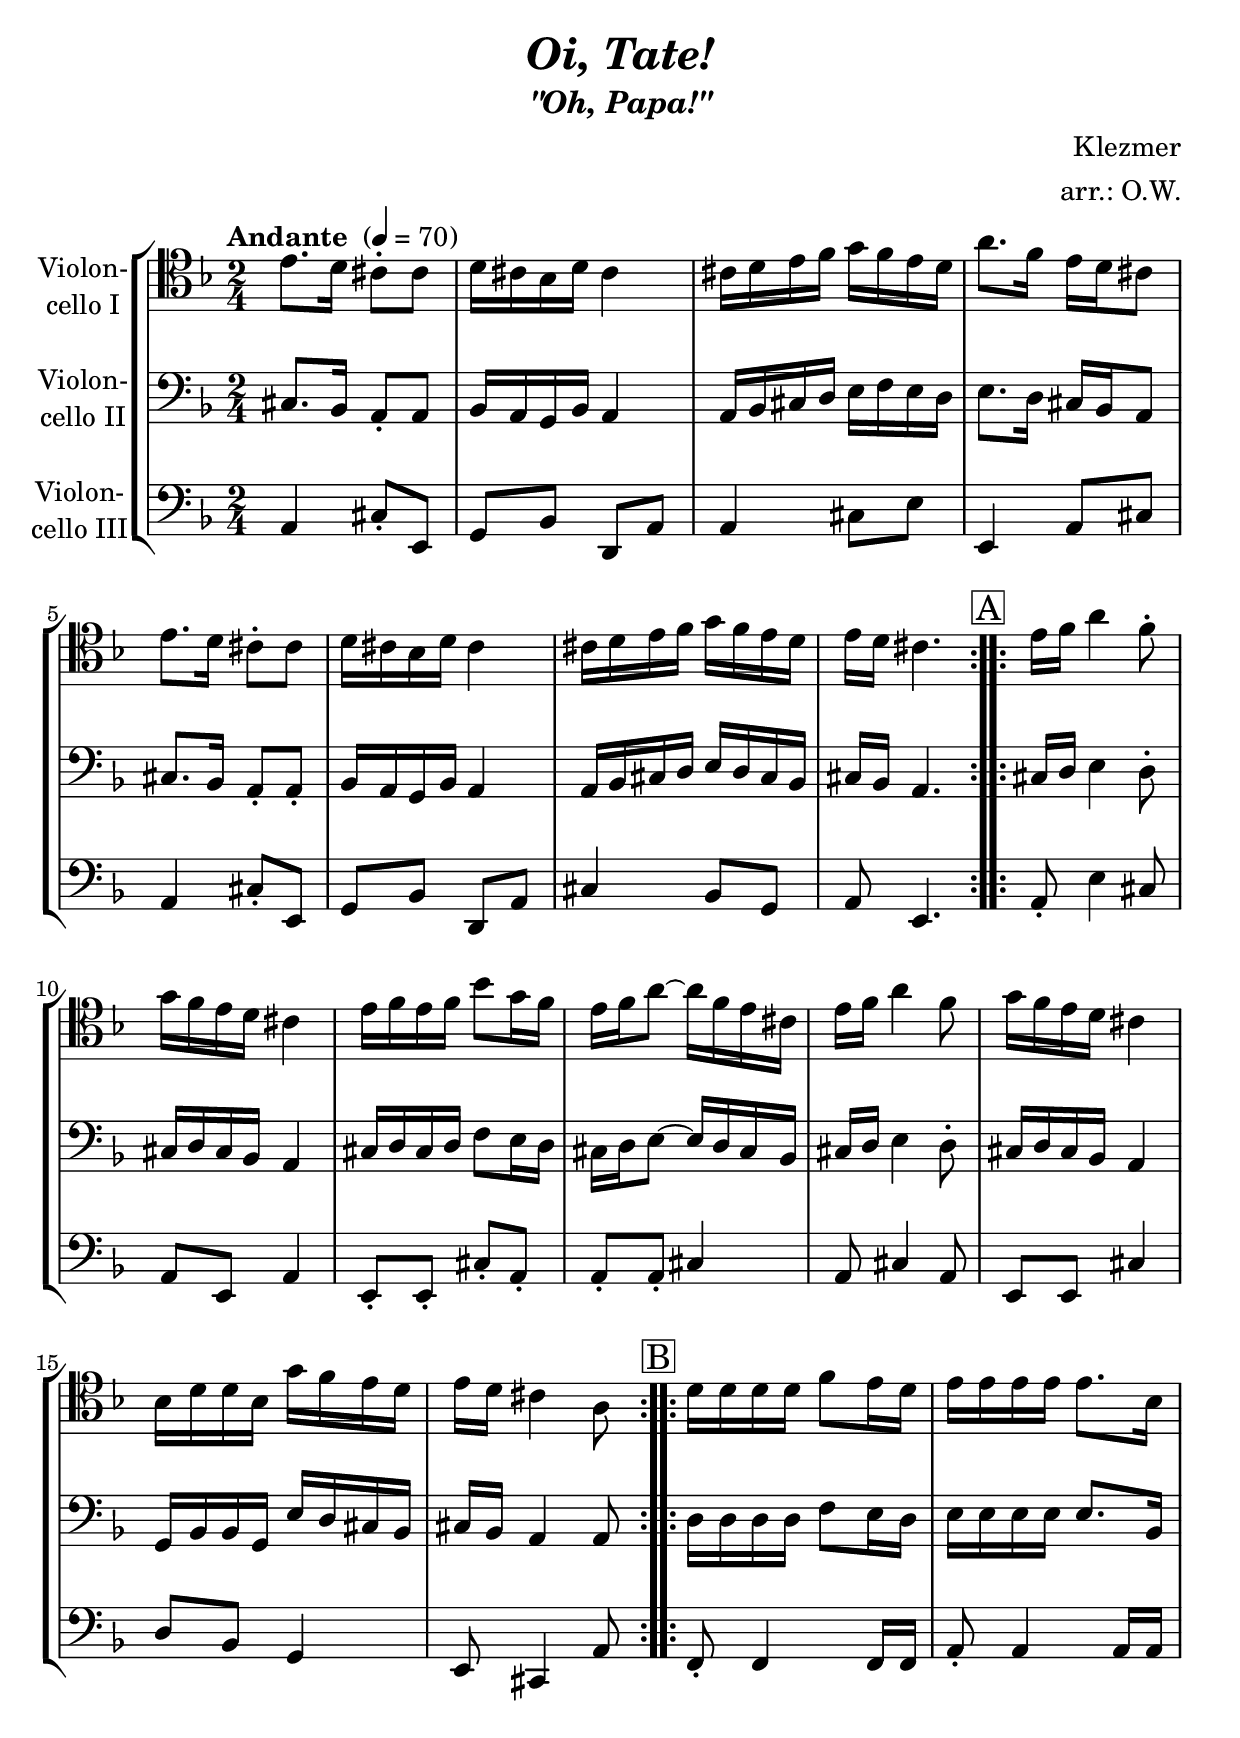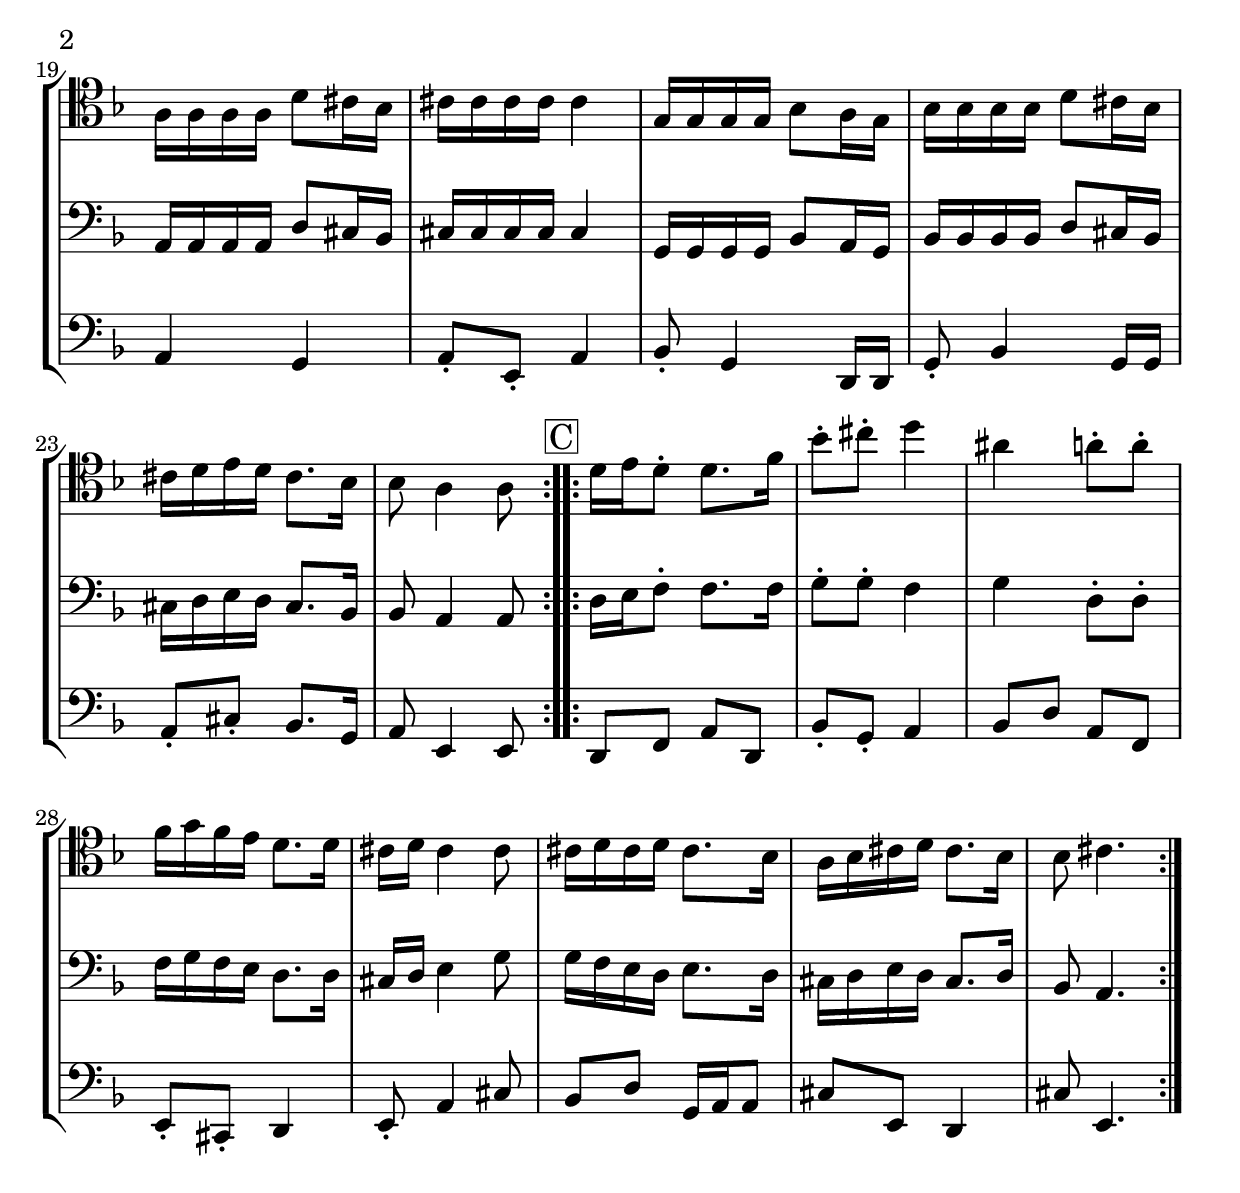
\version "2.18.2"
\include "deutsch.ly"
  
#(set-global-staff-size 24)

\header {
  title     = \markup \bold \italic "Oi, Tate!"
  subtitle     = \markup \bold \italic "\"Oh, Papa!\""
  composer  = "Klezmer"
  arranger  = "arr.: O.W."
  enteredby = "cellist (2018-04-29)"
%  piece     = ""
}

voiceconsts = {
  \key f \major
  \time 2/4
  \clef "bass"
%  \numericTimeSignature
  \compressFullBarRests
  % Set default beaming for all staves
  \set Timing.beamExceptions = #'()
  \set Timing.baseMoment     = #(ly:make-moment 1 4)
  \set Timing.beatStructure  = #'(1 1 1)
  \tempo "Andante " 4=70
}

micl = "clarinet"
mifl = "flute"
miob = "oboe"
mifh = "french horn"
misx = "tenor sax"
mist = "string ensemble 1"
miba = "cello"

boxa =  \mark \markup \box "A"
boxb =  \mark \markup \box "B"
boxc =  \mark \markup \box "C"

va = \relative c' {
  \voiceconsts
  \clef "tenor"
  
  \repeat volta 2 {
    e8. d16 cis8-. cis
    d16 cis b d cis4
    cis16 d e f g f e d
    a'8. f16 e d cis8
    e8. d16 cis8-. cis

    d16 cis b d cis4
    cis16 d e f g f e d
    e d cis4.
  } \boxa
  
  \repeat volta 2 {
    e16 f a4 f8-.
    g16 f e d cis4
    e16 f e f b8 g16 f

    e f a8~ a16 f e cis
    e f a4 f8
    g16 f e d cis4
    b16 d d b g' f e d
    e d cis4 a8
  } \boxb
  
  \repeat volta 2 {
    d16 d d d f8 e16 d

    e e e e e8. b16
    a a a a d8 cis16 b
    cis cis cis cis cis4
    g16 g g g b8 a16 g
    b b b b d8 cis16 b
    cis d e d cis8. b16

    b8 a4 a8
  } \boxc
  
  \repeat volta 2 {
    d16 e d8-. d8. f16
    b8-. cis-. d4
    ais a8-. a-.
    f16 g f e d8. d16
    cis d cis4 cis8
    cis16 d cis d cis8. b16

    a b cis d cis8. b16
    b8 cis4.
  }
}

vb = \relative c {
  \voiceconsts
  
  \repeat volta 2 {
    cis8. b16 a8-. a
    b16 a g b a4
    a16 b cis d e f e d
    e8. d16 cis b a8
    cis8. b16 a8-. a-.
    b16 a g b a4

    a16 b cis d e d cis b
    cis b a4.
  } \boxa
  
  \repeat volta 2 {
    cis16 d e4 d8-.
    cis16 d cis b a4
    cis16 d cis d f8 e16 d
    cis d e8~ e16 d cis b

    cis d e4 d8-.
    cis16 d cis b a4
    g16 b b g e' d cis b
    cis b a4 a8
  } \boxb
  
  \repeat volta 2 {
    d16 d d d f8 e16 d
    e e e e e8. b16

    a a a a d8 cis16 b
    cis cis cis cis cis4
    g16 g g g b8 a16 g
    b b b b d8 cis16 b
    cis d e d cis8. b16
    b8 a4 a8
  } \boxc
  
  \repeat volta 2 {
    d16 e f8-. f8. f16
    g8-. g-. f4
    g d8-. d-.
    f16 g f e d8. d16
    cis d e4 g8
    g16 f e d e8. d16
    cis d e d cis8. d16

    b8 a4.
  }
}

vc = \relative c {
  \voiceconsts
  
  \repeat volta 2 {
    a4 cis8-. e,
    g b d, a'
    a4 cis8 e
    e,4 a8 cis
    a4 cis8-. e,
    g b d, a'

    cis4 b8 g
    a e4.
  } \boxa
  
  \repeat volta 2 {
    a8-. e'4 cis8
    a e a4
    e8-. e-. cis'-. a-.
    a-. a-. cis4

    a8 cis4 a8
    e e cis'4
    d8 b g4
    e8 cis4 a'8
  } \boxb
  
  \repeat volta 2 {
    f8-. f4 f16 f
    a8-. a4 a16 a

    a4 g
    a8-. e-. a4
    b8-. g4 d16 d
    g8-. b4 g16 g
    a8-. cis-. b8. g16
    a8 e4 e8
  } \boxc
  
  \repeat volta 2 {
    d8 f a d,
    b'-. g-. a4
    b8 d a f
    e-. cis-. d4
    e8-. a4 cis8
    b d g,16 a a8
    cis e, d4

    cis'8 e,4.
  }
}


music = \new StaffGroup <<
      \new Staff {
	\set Staff.midiInstrument = \miba
	\set Staff.instrumentName = \markup \center-column { "Violon-" "cello I" }
	\transpose f f { \va }
      }

      \new Staff {
	\set Staff.midiInstrument = \miba
	\set Staff.instrumentName = \markup \center-column { "Violon-" "cello II" }
	\transpose f f { \vb }
      }

      \new Staff {
	\set Staff.midiInstrument = \miba
	\set Staff.instrumentName = \markup \center-column { "Violon-" "cello III" }
	\transpose f f { \vc }
      }
>>

\book {
  \score {
    \music
    \layout {}
  }

  \score {
    \unfoldRepeats \music

    \midi {
      \context {
        \Score
      }
    }
  }
}
